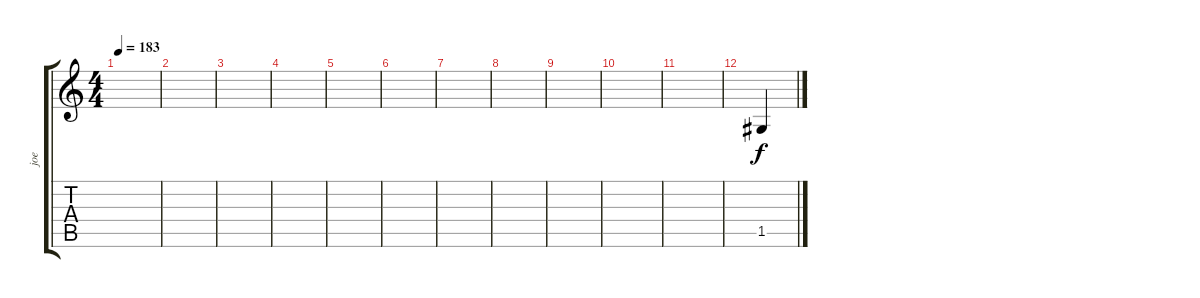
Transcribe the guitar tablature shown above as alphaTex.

\track ("joe" "joe") {instrument electricguitarclean}
\staff {score tabs}
\tuning (D4 A3 F3 C3 G2 C2) {hide}
\ts (4 4)
\tempo 183
\clef g2
\ks c
|
|
|
|
|
|
|
|
|
|
|
1.5.4
